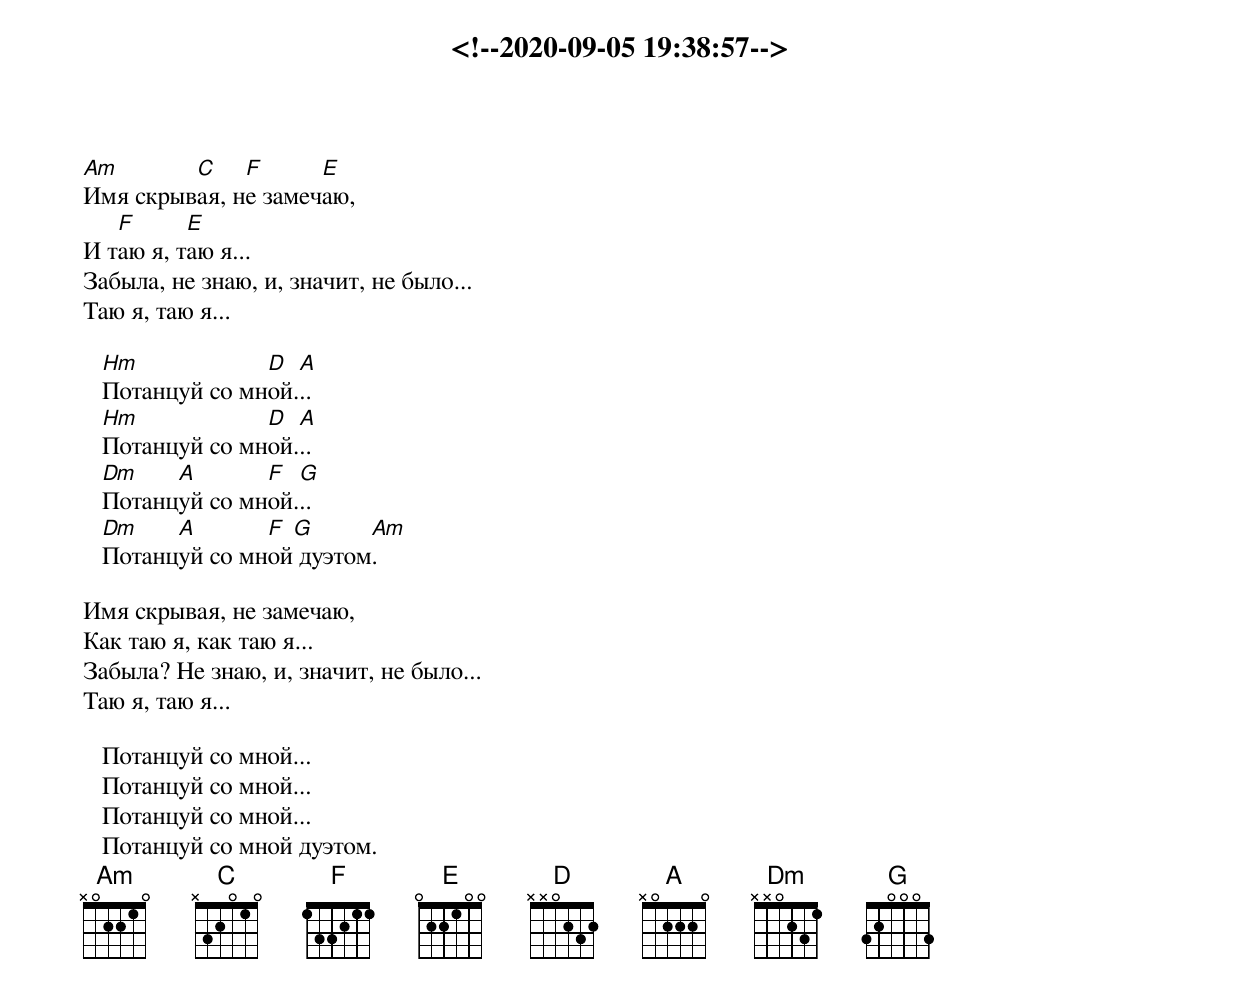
<!--2020-09-05 19:38:57-->
Am       C    F      E
Имя скрывая, не замечаю,
   F      E
И таю я, таю я...
Забыла, не знаю, и, значит, не было...
Таю я, таю я...

   Hm            D  A
   Потанцуй со мной...
   Hm            D  A
   Потанцуй со мной...
   Dm    A       F  G
   Потанцуй со мной...
   Dm    A       F G      Am
   Потанцуй со мной дуэтом.

Имя скрывая, не замечаю,
Как таю я, как таю я...
Забыла? Не знаю, и, значит, не было...
Таю я, таю я...

   Потанцуй со мной...
   Потанцуй со мной...
   Потанцуй со мной...
   Потанцуй со мной дуэтом.
